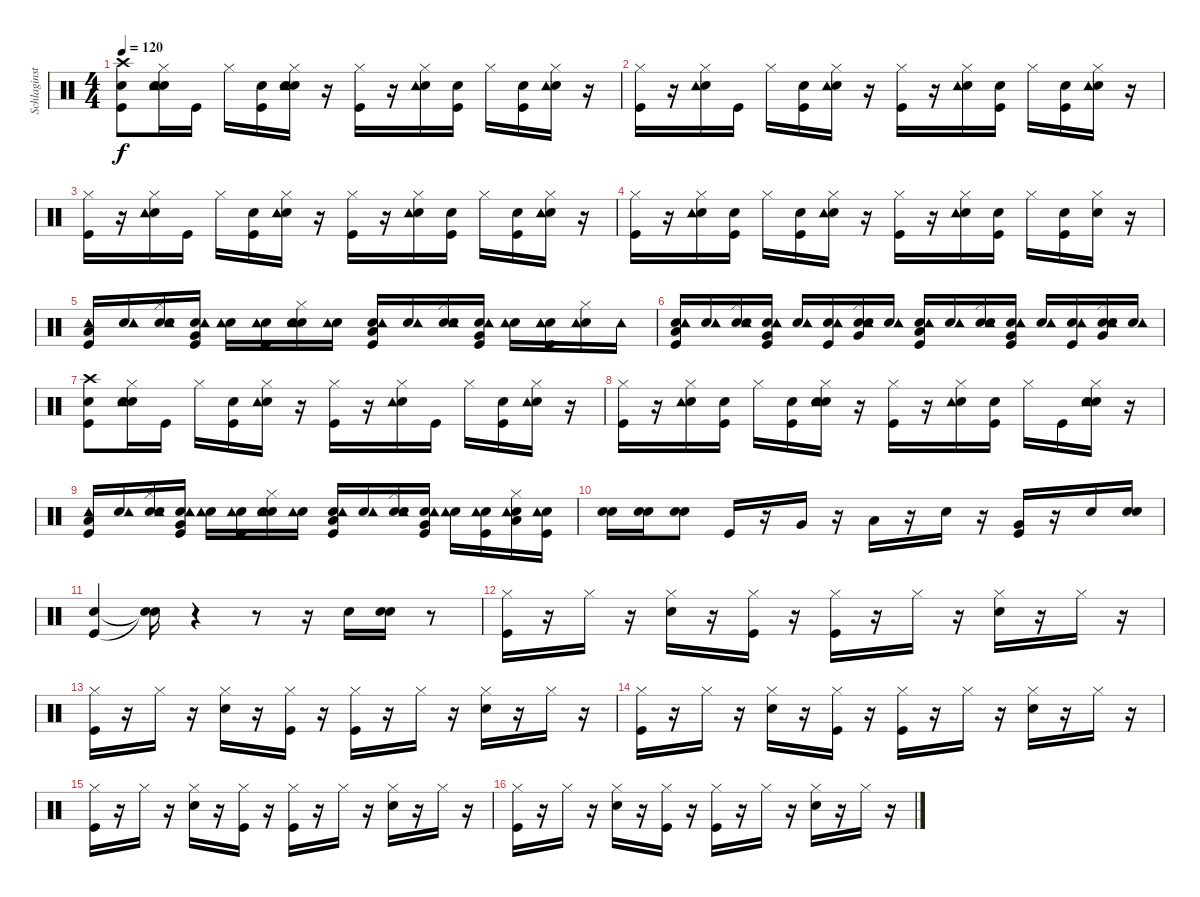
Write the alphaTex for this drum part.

\track ("Schlaginstrumente - Auswahl" "Schlaginst") {instrument percussion}
\staff {score}
\articulation defaults
\ts (4 4)
\tempo 120
\clef neutral
\ks c
("Snare (hit)" "Kick (hit)" "Crash high (hit)").8{dy f} ("Snare (hit)" "Snare (hit) 2" "Hi-Hat (closed)" "Tambourine (hit)").16 "Kick (hit)".16 "Hi-Hat (closed)".16 ("Snare (hit)" "Kick (hit)").16 ("Snare (hit)" "Snare (hit) 2" "Hi-Hat (closed)" "Tambourine (hit)").16 r.16 ("Kick (hit)" "Hi-Hat (closed)").16 r.16 ("Snare (hit) 2" "Hi-Hat (closed)" "Tambourine (hit)").16 ("Snare (hit)" "Kick (hit)").16 "Hi-Hat (closed)".16 ("Snare (hit)" "Kick (hit)").16 ("Snare (hit) 2" "Hi-Hat (closed)" "Tambourine (hit)").16 r.16 |
("Kick (hit)" "Hi-Hat (closed)").16 r.16 ("Snare (hit) 2" "Hi-Hat (closed)" "Tambourine (hit)").16 "Kick (hit)".16 "Hi-Hat (closed)".16 ("Snare (hit)" "Kick (hit)").16 ("Snare (hit) 2" "Hi-Hat (closed)" "Tambourine (hit)").16 r.16 ("Kick (hit)" "Hi-Hat (closed)").16 r.16 ("Snare (hit) 2" "Hi-Hat (closed)" "Tambourine (hit)").16 ("Snare (hit)" "Kick (hit)").16 "Hi-Hat (closed)".16 ("Snare (hit)" "Kick (hit)").16 ("Snare (hit) 2" "Hi-Hat (closed)" "Tambourine (hit)").16 r.16 |
("Kick (hit)" "Hi-Hat (closed)").16 r.16 ("Snare (hit) 2" "Hi-Hat (closed)" "Tambourine (hit)").16 "Kick (hit)".16 "Hi-Hat (closed)".16 ("Snare (hit)" "Kick (hit)").16 ("Snare (hit) 2" "Hi-Hat (closed)" "Tambourine (hit)").16 r.16 ("Kick (hit)" "Hi-Hat (closed)").16 r.16 ("Snare (hit) 2" "Hi-Hat (closed)" "Tambourine (hit)").16 ("Snare (hit)" "Kick (hit)").16 "Hi-Hat (closed)".16 ("Snare (hit)" "Kick (hit)").16 ("Snare (hit) 2" "Hi-Hat (closed)" "Tambourine (hit)").16 r.16 |
("Kick (hit)" "Hi-Hat (closed)").16 r.16 ("Snare (hit) 2" "Hi-Hat (closed)" "Tambourine (hit)").16 ("Snare (hit)" "Kick (hit)").16 "Hi-Hat (closed)".16 ("Snare (hit)" "Kick (hit)").16 ("Snare (hit) 2" "Hi-Hat (closed)" "Tambourine (hit)").16 r.16 ("Kick (hit)" "Hi-Hat (closed)").16 r.16 ("Snare (hit) 2" "Hi-Hat (closed)" "Tambourine (hit)").16 ("Snare (hit)" "Kick (hit)").16 "Hi-Hat (closed)".16 ("Snare (hit)" "Kick (hit)").16 ("Snare (hit) 2" "Hi-Hat (closed)").16 r.16 |
("Kick (hit)" "Low Tom (hit)" "Tambourine (hit)").16 ("Snare (hit)" "Tambourine (hit)").16 ("Snare (hit)" "Snare (hit) 2" "Hi-Hat (closed)" "Tambourine (hit)").16 ("Snare (hit)" "Kick (hit)" "Very Low Tom (hit)" "Tambourine (hit)").16 ("Snare (hit)" "Tambourine (hit)").16 ("Snare (hit)" "Kick (hit)" "Tambourine (hit)").16 ("Snare (hit)" "Snare (hit) 2" "Hi-Hat (closed)" "Tambourine (hit)").16 ("Snare (hit)" "Tambourine (hit)").16 ("Snare (hit)" "Kick (hit)" "Low Tom (hit)" "Tambourine (hit)").16 ("Snare (hit)" "Tambourine (hit)").16 ("Snare (hit)" "Snare (hit) 2" "Hi-Hat (closed)" "Tambourine (hit)").16 ("Snare (hit)" "Kick (hit)" "Very Low Tom (hit)" "Tambourine (hit)").16 ("Snare (hit)" "Tambourine (hit)").16 ("Snare (hit)" "Kick (hit)" "Tambourine (hit)").16 ("Snare (hit) 2" "Hi-Hat (closed)" "Tambourine (hit)").16 "Tambourine (hit)".16 |
("Snare (hit)" "Kick (hit)" "Low Tom (hit)" "Tambourine (hit)").16 ("Snare (hit)" "Tambourine (hit)").16 ("Snare (hit)" "Snare (hit) 2" "Hi-Hat (closed)" "Tambourine (hit)").16 ("Snare (hit)" "Kick (hit)" "Very Low Tom (hit)" "Tambourine (hit)").16 ("Snare (hit)" "Tambourine (hit)").16 ("Snare (hit)" "Kick (hit)" "Tambourine (hit)").16 ("Snare (hit)" "Snare (hit) 2" "Hi-Hat (closed)" "Very Low Tom (hit)" "Tambourine (hit)").16 ("Snare (hit)" "Tambourine (hit)").16 ("Snare (hit)" "Kick (hit)" "Low Tom (hit)" "Tambourine (hit)").16 ("Snare (hit)" "Tambourine (hit)").16 ("Snare (hit)" "Snare (hit) 2" "Hi-Hat (closed)" "Tambourine (hit)").16 ("Snare (hit)" "Kick (hit)" "Very Low Tom (hit)" "Tambourine (hit)").16 ("Snare (hit)" "Tambourine (hit)").16 ("Snare (hit)" "Kick (hit)" "Tambourine (hit)").16 ("Snare (hit)" "Snare (hit) 2" "Hi-Hat (closed)" "Very Low Tom (hit)" "Tambourine (hit)").16 ("Snare (hit)" "Tambourine (hit)").16 |
("Snare (hit)" "Kick (hit)" "Crash high (hit)").8 ("Snare (hit)" "Snare (hit) 2" "Hi-Hat (closed)" "Tambourine (hit)").16 "Kick (hit)".16 "Hi-Hat (closed)".16 ("Snare (hit)" "Kick (hit)").16 ("Snare (hit) 2" "Hi-Hat (closed)" "Tambourine (hit)").16 r.16 ("Kick (hit)" "Hi-Hat (closed)").16 r.16 ("Snare (hit) 2" "Hi-Hat (closed)" "Tambourine (hit)").16 "Kick (hit)".16 "Hi-Hat (closed)".16 ("Snare (hit)" "Kick (hit)").16 ("Snare (hit) 2" "Hi-Hat (closed)" "Tambourine (hit)").16 r.16 |
("Kick (hit)" "Hi-Hat (closed)").16 r.16 ("Snare (hit) 2" "Hi-Hat (closed)" "Tambourine (hit)").16 ("Snare (hit)" "Kick (hit)").16 "Hi-Hat (closed)".16 ("Snare (hit)" "Kick (hit)").16 ("Snare (hit)" "Snare (hit) 2" "Hi-Hat (closed)" "Tambourine (hit)").16 r.16 ("Kick (hit)" "Hi-Hat (closed)").16 r.16 ("Snare (hit) 2" "Hi-Hat (closed)" "Tambourine (hit)").16 ("Snare (hit)" "Kick (hit)").16 "Hi-Hat (closed)".16 "Kick (hit)".16 ("Snare (hit)" "Snare (hit) 2" "Hi-Hat (closed)" "Tambourine (hit)").16 r.16 |
("Kick (hit)" "Low Tom (hit)" "Tambourine (hit)").16 ("Snare (hit)" "Tambourine (hit)").16 ("Snare (hit)" "Snare (hit) 2" "Hi-Hat (closed)" "Tambourine (hit)").16 ("Snare (hit)" "Kick (hit)" "Very Low Tom (hit)" "Tambourine (hit)").16 ("Snare (hit)" "Tambourine (hit)").16 ("Snare (hit)" "Kick (hit)" "Tambourine (hit)").16 ("Snare (hit)" "Snare (hit) 2" "Hi-Hat (closed)" "Tambourine (hit)").16 ("Snare (hit)" "Tambourine (hit)").16 ("Snare (hit)" "Kick (hit)" "Low Tom (hit)" "Tambourine (hit)").16 ("Snare (hit)" "Tambourine (hit)").16 ("Snare (hit)" "Snare (hit) 2" "Hi-Hat (closed)" "Tambourine (hit)").16 ("Snare (hit)" "Kick (hit)" "Very Low Tom (hit)" "Tambourine (hit)").16 ("Snare (hit)" "Tambourine (hit)").16 ("Snare (hit)" "Kick (hit)" "Tambourine (hit)").16 ("Snare (hit)" "Hi-Hat (closed)" "Low Tom (hit)" "Tambourine (hit)").16 ("Snare (hit)" "Kick (hit)" "Tambourine (hit)").16 |
("Snare (hit)" "Snare (hit) 2").16 ("Snare (hit)" "Snare (hit) 2").16 ("Snare (hit)" "Snare (hit) 2").8 "Kick (hit)".16 r.16 "Very Low Tom (hit)".16 r.16 "Low Tom (hit)".16 r.16 "Snare (hit) 2".16 r.16 ("Kick (hit)" "Very Low Tom (hit)").16 r.16 "Snare (hit) 2".16 ("Snare (hit)" "Snare (hit) 2").16 |
("Snare (hit)" "Kick (hit)").4 ("Snare (hit)"{t} "Snare (hit)"{t}).16 r.4 r.8 r.16 "Snare (hit) 2".16 ("Snare (hit)" "Snare (hit) 2").16 r.8 |
("Kick (hit)" "Hi-Hat (closed)").16 r.16 "Hi-Hat (closed)".16 r.16 ("Snare (hit) 2" "Hi-Hat (closed)").16 r.16 ("Kick (hit)" "Hi-Hat (closed)").16 r.16 ("Kick (hit)" "Hi-Hat (closed)").16 r.16 "Hi-Hat (closed)".16 r.16 ("Snare (hit) 2" "Hi-Hat (closed)").16 r.16 "Hi-Hat (closed)".16 r.16 |
("Kick (hit)" "Hi-Hat (closed)").16 r.16 "Hi-Hat (closed)".16 r.16 ("Snare (hit) 2" "Hi-Hat (closed)").16 r.16 ("Kick (hit)" "Hi-Hat (closed)").16 r.16 ("Kick (hit)" "Hi-Hat (closed)").16 r.16 "Hi-Hat (closed)".16 r.16 ("Snare (hit) 2" "Hi-Hat (closed)").16 r.16 "Hi-Hat (closed)".16 r.16 |
("Kick (hit)" "Hi-Hat (closed)").16 r.16 "Hi-Hat (closed)".16 r.16 ("Snare (hit) 2" "Hi-Hat (closed)").16 r.16 ("Kick (hit)" "Hi-Hat (closed)").16 r.16 ("Kick (hit)" "Hi-Hat (closed)").16 r.16 "Hi-Hat (closed)".16 r.16 ("Snare (hit) 2" "Hi-Hat (closed)").16 r.16 "Hi-Hat (closed)".16 r.16 |
("Kick (hit)" "Hi-Hat (closed)").16 r.16 "Hi-Hat (closed)".16 r.16 ("Snare (hit) 2" "Hi-Hat (closed)").16 r.16 ("Kick (hit)" "Hi-Hat (closed)").16 r.16 ("Kick (hit)" "Hi-Hat (closed)").16 r.16 "Hi-Hat (closed)".16 r.16 ("Snare (hit) 2" "Hi-Hat (closed)").16 r.16 "Hi-Hat (closed)".16 r.16 |
("Kick (hit)" "Hi-Hat (closed)").16 r.16 "Hi-Hat (closed)".16 r.16 ("Snare (hit) 2" "Hi-Hat (closed)").16 r.16 ("Kick (hit)" "Hi-Hat (closed)").16 r.16 ("Kick (hit)" "Hi-Hat (closed)").16 r.16 "Hi-Hat (closed)".16 r.16 ("Snare (hit) 2" "Hi-Hat (closed)").16 r.16 "Hi-Hat (closed)".16 r.16
